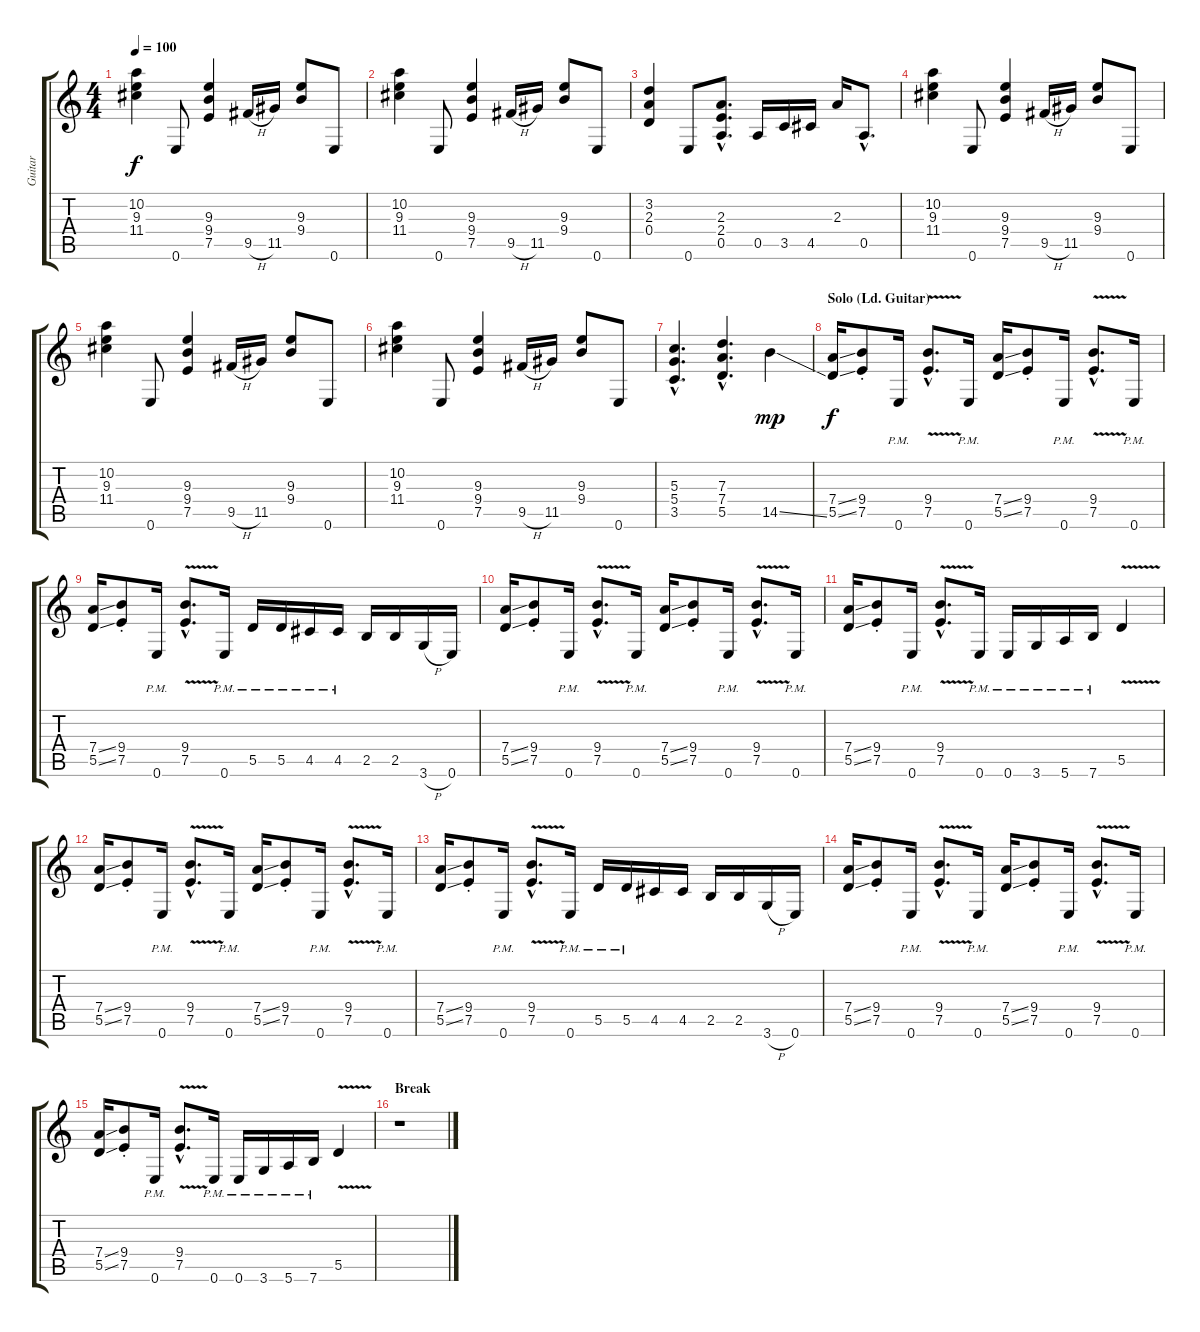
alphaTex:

\track ("Guitar" "Guitar") {instrument distortionguitar}
\staff {score tabs}
\tuning (E4 B3 G3 D3 A2 E2) {hide}
\ts (4 4)
\tempo 100
\clef g2
\ks c
(10.2 9.3 11.4).4{dy f} 0.6.8 (9.3 9.4 7.5).4 9.5{h}.16 11.5.16 (9.3 9.4).8 0.6.8 |
(10.2 9.3 11.4).4 0.6.8 (9.3 9.4 7.5).4 9.5{h}.16 11.5.16 (9.3 9.4).8 0.6.8 |
(3.2 2.3 0.4).4 0.6.8 (2.3{hac} 2.4{hac} 0.5{hac}).8{d} 0.5.16 3.5.16 4.5.16 2.3.16 0.5{hac}.8{d} |
(10.2 9.3 11.4).4 0.6.8 (9.3 9.4 7.5).4 9.5{h}.16 11.5.16 (9.3 9.4).8 0.6.8 |
(10.2 9.3 11.4).4 0.6.8 (9.3 9.4 7.5).4 9.5{h}.16 11.5.16 (9.3 9.4).8 0.6.8 |
(10.2 9.3 11.4).4 0.6.8 (9.3 9.4 7.5).4 9.5{h}.16 11.5.16 (9.3 9.4).8 0.6.8 |
(5.3{hac} 5.4{hac} 3.5{hac}).4{d} (7.3{hac} 7.4{hac} 5.5{hac}).4{d} 14.5{ss}.4{dy mp} |
\section ("" "Solo (Ld. Guitar)")
(7.4{ss} 5.5{ss}).16{dy f volume 8 balance 7} (9.4{st} 7.5{st}).8 0.6{pm}.16 (9.4{v hac} 7.5{v hac}).8{d} 0.6{pm}.16 (7.4{ss} 5.5{ss}).16 (9.4{st} 7.5{st}).8 0.6{pm}.16 (9.4{v hac} 7.5{v hac}).8{d} 0.6{pm}.16 |
(7.4{ss} 5.5{ss}).16 (9.4{st} 7.5{st}).8 0.6{pm}.16 (9.4{v hac} 7.5{v hac}).8{d} 0.6{pm}.16 5.5{pm}.16 5.5{pm}.16 4.5{pm}.16 4.5{pm}.16 2.5.16 2.5.16 3.6{h}.16 0.6.16 |
(7.4{ss} 5.5{ss}).16 (9.4{st} 7.5{st}).8 0.6{pm}.16 (9.4{v hac} 7.5{v hac}).8{d} 0.6{pm}.16 (7.4{ss} 5.5{ss}).16 (9.4{st} 7.5{st}).8 0.6{pm}.16 (9.4{v hac} 7.5{v hac}).8{d} 0.6{pm}.16 |
(7.4{ss} 5.5{ss}).16 (9.4{st} 7.5{st}).8 0.6{pm}.16 (9.4{v hac} 7.5{v hac}).8{d} 0.6{pm}.16 0.6{pm}.16 3.6{pm}.16 5.6{pm}.16 7.6{pm}.16 5.5{v}.4 |
(7.4{ss} 5.5{ss}).16 (9.4{st} 7.5{st}).8 0.6{pm}.16 (9.4{v hac} 7.5{v hac}).8{d} 0.6{pm}.16 (7.4{ss} 5.5{ss}).16 (9.4{st} 7.5{st}).8 0.6{pm}.16 (9.4{v hac} 7.5{v hac}).8{d} 0.6{pm}.16 |
(7.4{ss} 5.5{ss}).16 (9.4{st} 7.5{st}).8 0.6{pm}.16 (9.4{v hac} 7.5{v hac}).8{d} 0.6{pm}.16 5.5{pm}.16 5.5{pm}.16 4.5.16 4.5.16 2.5.16 2.5.16 3.6{h}.16 0.6.16 |
(7.4{ss} 5.5{ss}).16 (9.4{st} 7.5{st}).8 0.6{pm}.16 (9.4{v hac} 7.5{v hac}).8{d} 0.6{pm}.16 (7.4{ss} 5.5{ss}).16 (9.4{st} 7.5{st}).8 0.6{pm}.16 (9.4{v hac} 7.5{v hac}).8{d} 0.6{pm}.16 |
(7.4{ss} 5.5{ss}).16 (9.4{st} 7.5{st}).8 0.6{pm}.16 (9.4{v hac} 7.5{v hac}).8{d} 0.6{pm}.16 0.6{pm}.16 3.6{pm}.16 5.6{pm}.16 7.6{pm}.16 5.5{v}.4 |
\section ("" "Break")
r.1{volume 12 balance 8 instrument distortionguitar}
